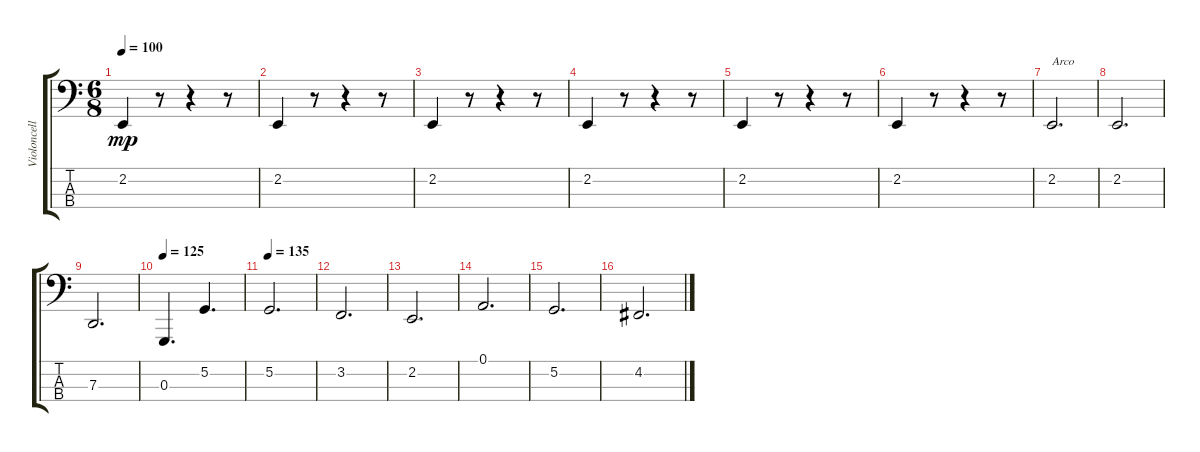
\track ("Violoncello" "Violoncell") {instrument cello}
\staff {score tabs}
\tuning (A2 D2 G1 C1) {hide}
\ts (6 8)
\tempo 100
\clef f4
\ks c
2.2.4{dy mp} r.8 r.4 r.8 |
2.2.4 r.8 r.4 r.8 |
2.2.4 r.8 r.4 r.8 |
2.2.4 r.8 r.4 r.8 |
2.2.4 r.8 r.4 r.8 |
2.2.4 r.8 r.4 r.8 |
2.2.2{d txt "Arco" instrument cello} |
2.2.2{d} |
7.3.2{d} |
\tempo 125
0.3.4{d} 5.2.4{d} |
\tempo 135
5.2.2{d} |
3.2.2{d} |
2.2.2{d} |
0.1.2{d} |
5.2.2{d} |
4.2.2{d}
